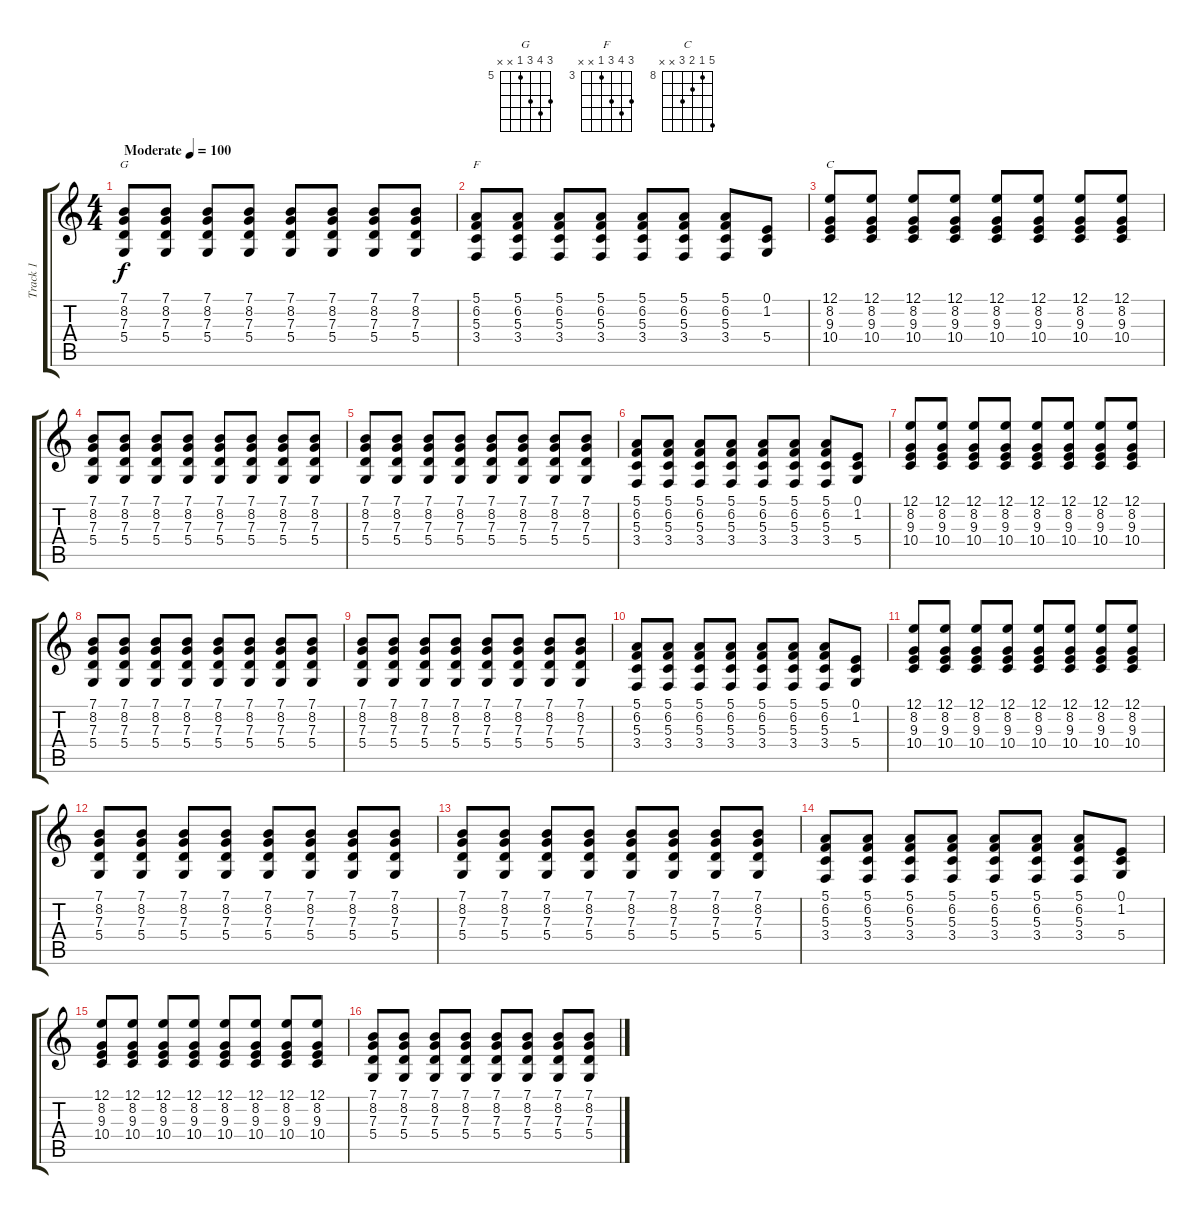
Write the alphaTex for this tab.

\track ("Track 1" "Track 1") {instrument acousticgrandpiano}
\staff {score tabs}
\tuning (E4 B3 G3 D3 A2 E2) {hide}
\chord ("G" 7 8 7 5 x x) {firstfret 5}
\chord ("F" 5 6 5 3 x x) {firstfret 3}
\chord ("C" 12 8 9 10 x x) {firstfret 8}
\ts (4 4)
\tempo (100 "Moderate")
\clef g2
\ks c
(7.1 8.2 7.3 5.4).8{ch "G" dy f instrument acousticgrandpiano} (7.1 8.2 7.3 5.4).8 (7.1 8.2 7.3 5.4).8 (7.1 8.2 7.3 5.4).8 (7.1 8.2 7.3 5.4).8 (7.1 8.2 7.3 5.4).8 (7.1 8.2 7.3 5.4).8 (7.1 8.2 7.3 5.4).8 |
(5.1 6.2 5.3 3.4).8{ch "F"} (5.1 6.2 5.3 3.4).8 (5.1 6.2 5.3 3.4).8 (5.1 6.2 5.3 3.4).8 (5.1 6.2 5.3 3.4).8 (5.1 6.2 5.3 3.4).8 (5.1 6.2 5.3 3.4).8 (0.1 1.2 5.4).8 |
(12.1 8.2 9.3 10.4).8{ch "C"} (12.1 8.2 9.3 10.4).8 (12.1 8.2 9.3 10.4).8 (12.1 8.2 9.3 10.4).8 (12.1 8.2 9.3 10.4).8 (12.1 8.2 9.3 10.4).8 (12.1 8.2 9.3 10.4).8 (12.1 8.2 9.3 10.4).8 |
(7.1 8.2 7.3 5.4).8 (7.1 8.2 7.3 5.4).8 (7.1 8.2 7.3 5.4).8 (7.1 8.2 7.3 5.4).8 (7.1 8.2 7.3 5.4).8 (7.1 8.2 7.3 5.4).8 (7.1 8.2 7.3 5.4).8 (7.1 8.2 7.3 5.4).8 |
(7.1 8.2 7.3 5.4).8 (7.1 8.2 7.3 5.4).8 (7.1 8.2 7.3 5.4).8 (7.1 8.2 7.3 5.4).8 (7.1 8.2 7.3 5.4).8 (7.1 8.2 7.3 5.4).8 (7.1 8.2 7.3 5.4).8 (7.1 8.2 7.3 5.4).8 |
(5.1 6.2 5.3 3.4).8 (5.1 6.2 5.3 3.4).8 (5.1 6.2 5.3 3.4).8 (5.1 6.2 5.3 3.4).8 (5.1 6.2 5.3 3.4).8 (5.1 6.2 5.3 3.4).8 (5.1 6.2 5.3 3.4).8 (0.1 1.2 5.4).8 |
(12.1 8.2 9.3 10.4).8 (12.1 8.2 9.3 10.4).8 (12.1 8.2 9.3 10.4).8 (12.1 8.2 9.3 10.4).8 (12.1 8.2 9.3 10.4).8 (12.1 8.2 9.3 10.4).8 (12.1 8.2 9.3 10.4).8 (12.1 8.2 9.3 10.4).8 |
(7.1 8.2 7.3 5.4).8 (7.1 8.2 7.3 5.4).8 (7.1 8.2 7.3 5.4).8 (7.1 8.2 7.3 5.4).8 (7.1 8.2 7.3 5.4).8 (7.1 8.2 7.3 5.4).8 (7.1 8.2 7.3 5.4).8 (7.1 8.2 7.3 5.4).8 |
(7.1 8.2 7.3 5.4).8 (7.1 8.2 7.3 5.4).8 (7.1 8.2 7.3 5.4).8 (7.1 8.2 7.3 5.4).8 (7.1 8.2 7.3 5.4).8 (7.1 8.2 7.3 5.4).8 (7.1 8.2 7.3 5.4).8 (7.1 8.2 7.3 5.4).8 |
(5.1 6.2 5.3 3.4).8 (5.1 6.2 5.3 3.4).8 (5.1 6.2 5.3 3.4).8 (5.1 6.2 5.3 3.4).8 (5.1 6.2 5.3 3.4).8 (5.1 6.2 5.3 3.4).8 (5.1 6.2 5.3 3.4).8 (0.1 1.2 5.4).8 |
(12.1 8.2 9.3 10.4).8 (12.1 8.2 9.3 10.4).8 (12.1 8.2 9.3 10.4).8 (12.1 8.2 9.3 10.4).8 (12.1 8.2 9.3 10.4).8 (12.1 8.2 9.3 10.4).8 (12.1 8.2 9.3 10.4).8 (12.1 8.2 9.3 10.4).8 |
(7.1 8.2 7.3 5.4).8 (7.1 8.2 7.3 5.4).8 (7.1 8.2 7.3 5.4).8 (7.1 8.2 7.3 5.4).8 (7.1 8.2 7.3 5.4).8 (7.1 8.2 7.3 5.4).8 (7.1 8.2 7.3 5.4).8 (7.1 8.2 7.3 5.4).8 |
(7.1 8.2 7.3 5.4).8 (7.1 8.2 7.3 5.4).8 (7.1 8.2 7.3 5.4).8 (7.1 8.2 7.3 5.4).8 (7.1 8.2 7.3 5.4).8 (7.1 8.2 7.3 5.4).8 (7.1 8.2 7.3 5.4).8 (7.1 8.2 7.3 5.4).8 |
(5.1 6.2 5.3 3.4).8 (5.1 6.2 5.3 3.4).8 (5.1 6.2 5.3 3.4).8 (5.1 6.2 5.3 3.4).8 (5.1 6.2 5.3 3.4).8 (5.1 6.2 5.3 3.4).8 (5.1 6.2 5.3 3.4).8 (0.1 1.2 5.4).8 |
(12.1 8.2 9.3 10.4).8 (12.1 8.2 9.3 10.4).8 (12.1 8.2 9.3 10.4).8 (12.1 8.2 9.3 10.4).8 (12.1 8.2 9.3 10.4).8 (12.1 8.2 9.3 10.4).8 (12.1 8.2 9.3 10.4).8 (12.1 8.2 9.3 10.4).8 |
(7.1 8.2 7.3 5.4).8 (7.1 8.2 7.3 5.4).8 (7.1 8.2 7.3 5.4).8 (7.1 8.2 7.3 5.4).8 (7.1 8.2 7.3 5.4).8 (7.1 8.2 7.3 5.4).8 (7.1 8.2 7.3 5.4).8 (7.1 8.2 7.3 5.4).8
